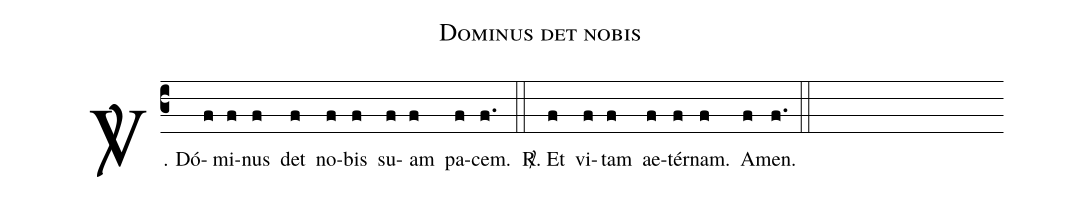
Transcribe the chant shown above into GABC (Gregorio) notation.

name: Dominus det nobis;
%%
(c3)

<sp>V/</sp>. Dó( f)mi(f)nus(f) det(f) no(f)bis(f) su(f)am(f) pa(f)cem.(f.) (::)
<sp>R/</sp>. Et(f) vi(f)tam(f) ae(f)tér(f)nam.(f) A(f)men.(f.) (::)
